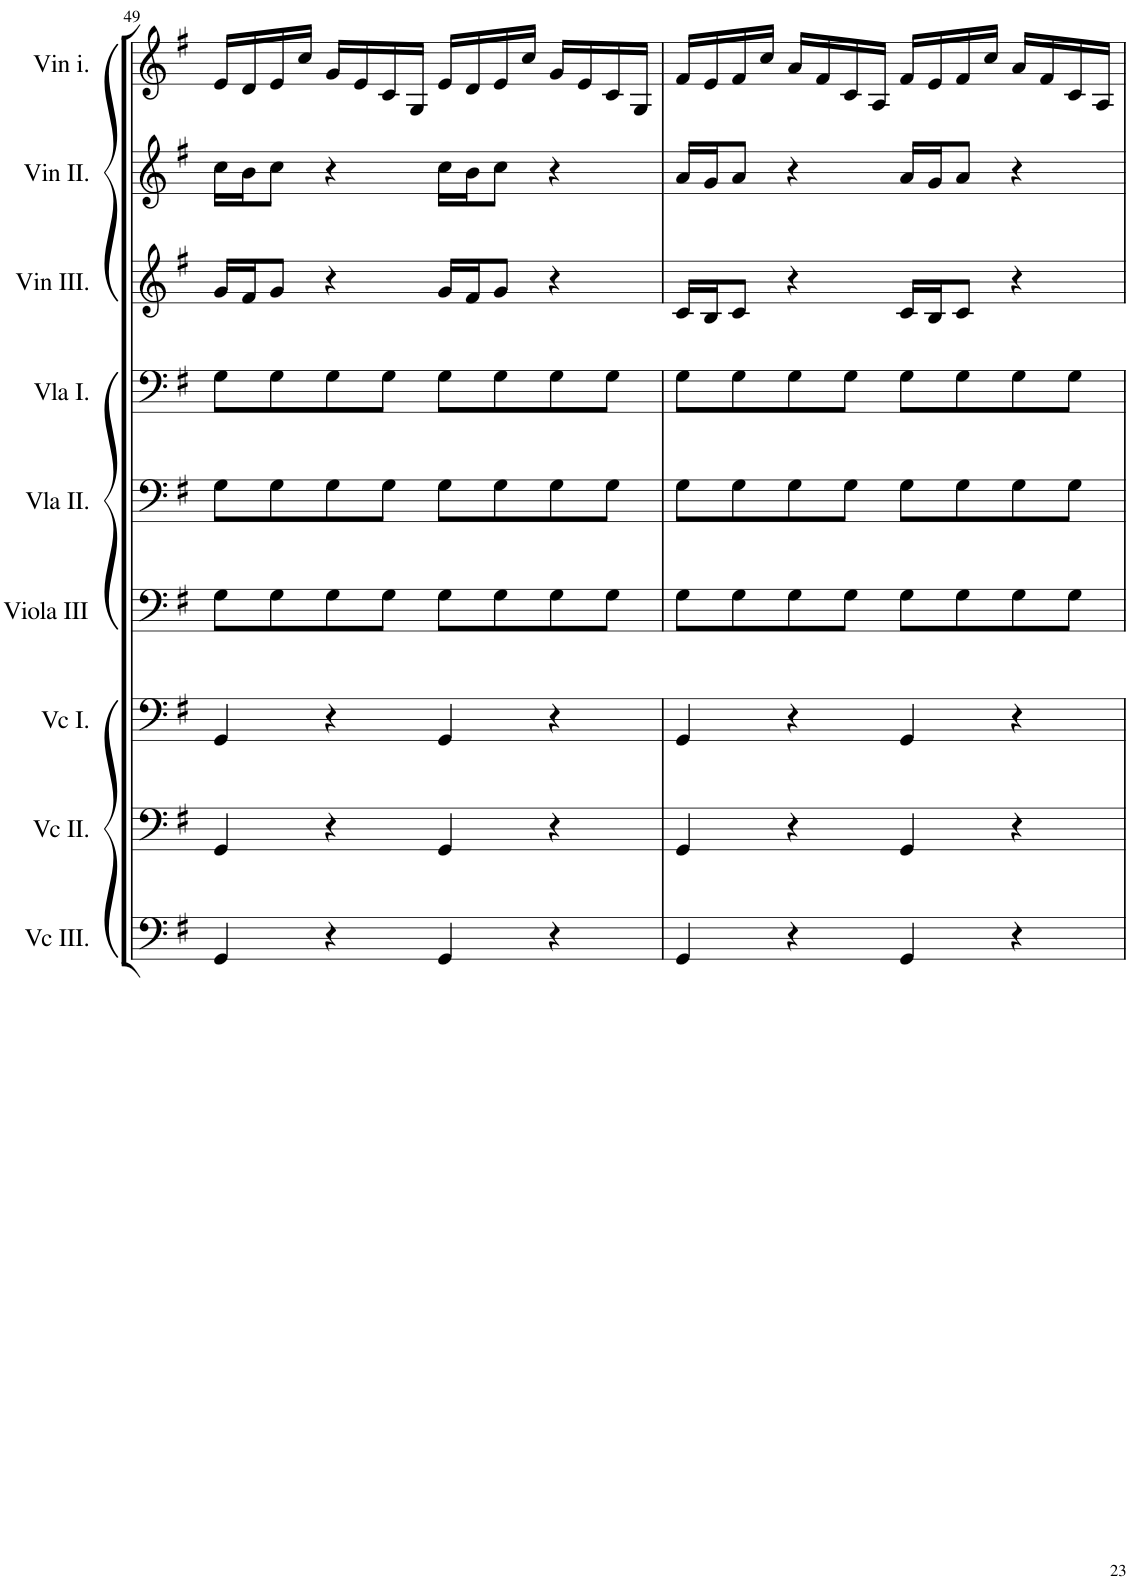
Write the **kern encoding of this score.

**kern	**kern	**kern	**kern	**kern	**kern	**kern	**kern	**kern
*part9	*part8	*part7	*part6	*part5	*part4	*part3	*part2	*part1
*staff9	*staff8	*staff7	*staff6	*staff5	*staff4	*staff3	*staff2	*staff1
*I"Violoncello III	*I"Violoncello II	*I"Violoncello I	*I"Viola III	*I"Viola II	*I"Viola I	*I"Violin III	*I"Violin II	*I"Violin I
*I'Vc III.	*I'Vc II.	*I'Vc I.	*I'Viola III	*I'Vla II.	*I'Vla I.	*I'Vin III.	*I'Vin II.	*I'Vin i.
!!LO:PB:g=z
*clefF4	*clefF4	*clefF4	*clefF4	*clefF4	*clefF4	*clefG2	*clefG2	*clefG2
*Trd7c12	*	*	*	*	*	*	*	*
*k[f#]	*k[f#]	*k[f#]	*k[f#]	*k[f#]	*k[f#]	*k[f#]	*k[f#]	*k[f#]
*M4/4	*M4/4	*M4/4	*M4/4	*M4/4	*M4/4	*M4/4	*M4/4	*M4/4
=49	=49	=49	=49	=49	=49	=49	=49	=49
4GG/	4GG/	4GG/	8G\L	8G\L	8G\L	16g/LL	16cc\LL	16e/LL
.	.	.	.	.	.	16f#/J	16b\J	16d/
.	.	.	8G\	8G\	8G\	8g/J	8cc\J	16e/
.	.	.	.	.	.	.	.	16cc/JJ
4r	4r	4r	8G\	8G\	8G\	4r	4r	16g/LL
.	.	.	.	.	.	.	.	16e/
.	.	.	8G\J	8G\J	8G\J	.	.	16c/
.	.	.	.	.	.	.	.	16G/JJ
4GG/	4GG/	4GG/	8G\L	8G\L	8G\L	16g/LL	16cc\LL	16e/LL
.	.	.	.	.	.	16f#/J	16b\J	16d/
.	.	.	8G\	8G\	8G\	8g/J	8cc\J	16e/
.	.	.	.	.	.	.	.	16cc/JJ
4r	4r	4r	8G\	8G\	8G\	4r	4r	16g/LL
.	.	.	.	.	.	.	.	16e/
.	.	.	8G\J	8G\J	8G\J	.	.	16c/
.	.	.	.	.	.	.	.	16G/JJ
=50	=50	=50	=50	=50	=50	=50	=50	=50
4GG/	4GG/	4GG/	8G\L	8G\L	8G\L	16c/LL	16a/LL	16f#/LL
.	.	.	.	.	.	16B/J	16g/J	16e/
.	.	.	8G\	8G\	8G\	8c/J	8a/J	16f#/
.	.	.	.	.	.	.	.	16cc/JJ
4r	4r	4r	8G\	8G\	8G\	4r	4r	16a/LL
.	.	.	.	.	.	.	.	16f#/
.	.	.	8G\J	8G\J	8G\J	.	.	16c/
.	.	.	.	.	.	.	.	16A/JJ
4GG/	4GG/	4GG/	8G\L	8G\L	8G\L	16c/LL	16a/LL	16f#/LL
.	.	.	.	.	.	16B/J	16g/J	16e/
.	.	.	8G\	8G\	8G\	8c/J	8a/J	16f#/
.	.	.	.	.	.	.	.	16cc/JJ
4r	4r	4r	8G\	8G\	8G\	4r	4r	16a/LL
.	.	.	.	.	.	.	.	16f#/
.	.	.	8G\J	8G\J	8G\J	.	.	16c/
.	.	.	.	.	.	.	.	16A/JJ
=	=	=	=	=	=	=	=	=
*-	*-	*-	*-	*-	*-	*-	*-	*-
